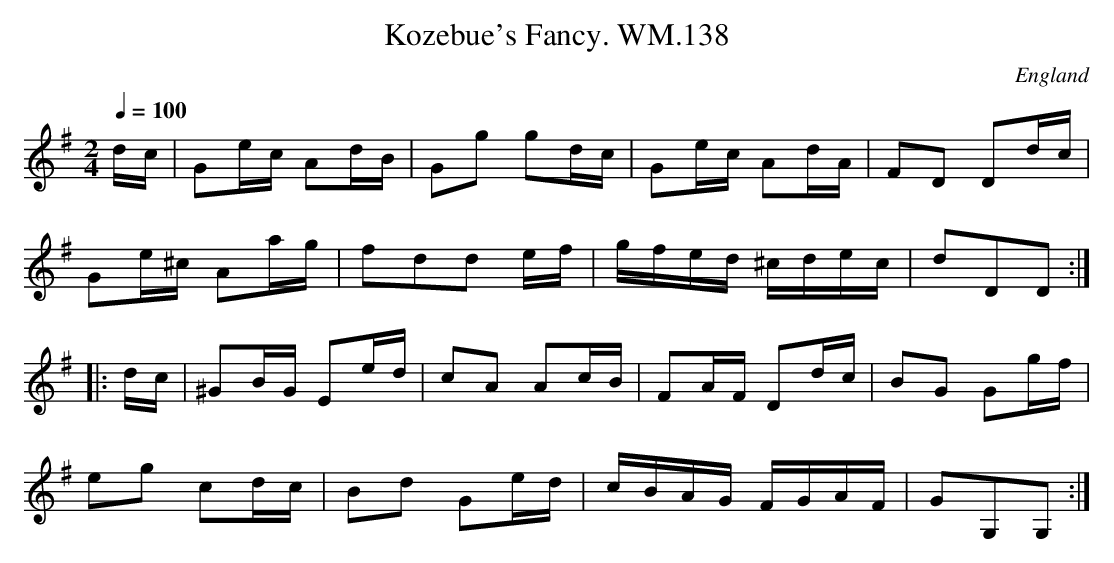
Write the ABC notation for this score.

X:1
T:Kozebue's Fancy. WM.138
L:1/8
M:2/4
O:England
Q:1/4=100
K:G
d/c/|Ge/c/ Ad/B/|Gg gd/c/|Ge/c/ Ad/A/|FD Dd/c/|!
Ge/^c/ Aa/g/|fdd e/f/|g/f/e/d/ ^c/d/e/c/|dDD:|!
|:d/c/|^GB/G/ Ee/d/|cA Ac/B/|FA/F/ Dd/c/|BG Gg/f/|!
eg cd/c/|Bd Ge/d/|c/B/A/G/ F/G/A/F/|GG,G,:|
